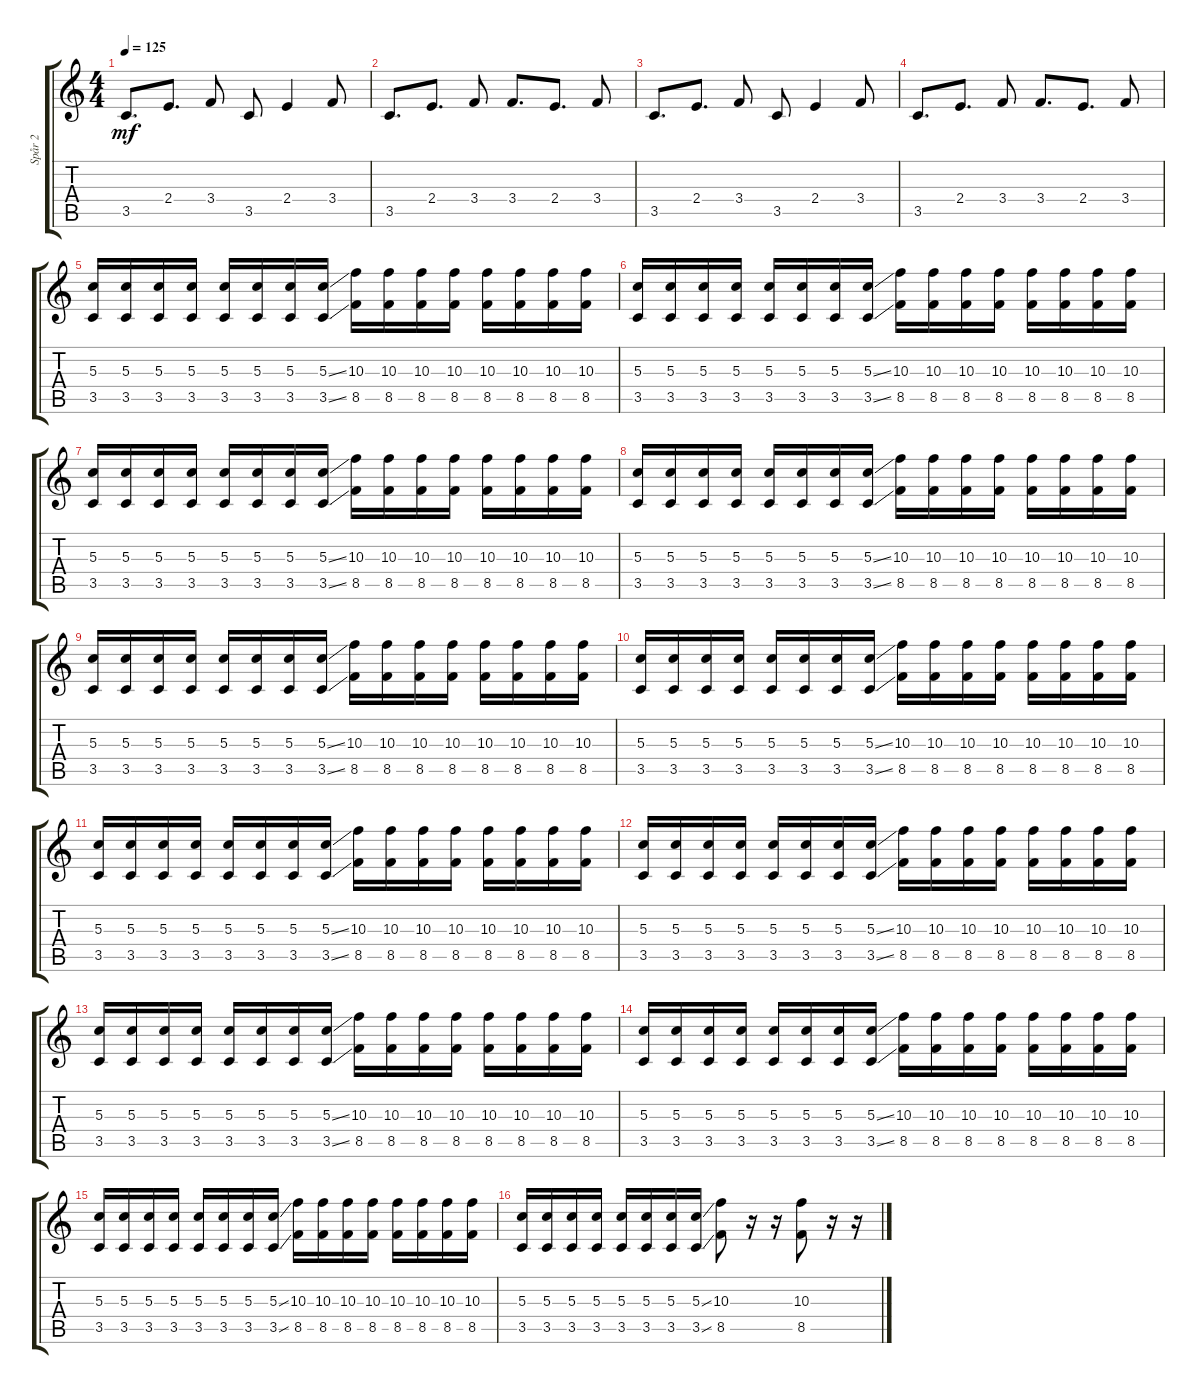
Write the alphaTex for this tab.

\track ("Spår 2" "Spår 2") {instrument overdrivenguitar}
\staff {score tabs}
\tuning (E4 B3 G3 D3 A2 E2) {hide}
\ts (4 4)
\tempo 125
\clef g2
\ks c
3.5.8{d dy mf} 2.4.8{d} 3.4.8 3.5.8 2.4.4 3.4.8 |
3.5.8{d} 2.4.8{d} 3.4.8 3.4.8{d} 2.4.8{d} 3.4.8 |
3.5.8{d} 2.4.8{d} 3.4.8 3.5.8 2.4.4 3.4.8 |
3.5.8{d} 2.4.8{d} 3.4.8 3.4.8{d} 2.4.8{d} 3.4.8 |
(5.3 3.5).16 (5.3 3.5).16 (5.3 3.5).16 (5.3 3.5).16 (5.3 3.5).16 (5.3 3.5).16 (5.3 3.5).16 (5.3{ss} 3.5{ss}).16 (10.3 8.5).16 (10.3 8.5).16 (10.3 8.5).16 (10.3 8.5).16 (10.3 8.5).16 (10.3 8.5).16 (10.3 8.5).16 (10.3 8.5).16 |
(5.3 3.5).16 (5.3 3.5).16 (5.3 3.5).16 (5.3 3.5).16 (5.3 3.5).16 (5.3 3.5).16 (5.3 3.5).16 (5.3{ss} 3.5{ss}).16 (10.3 8.5).16 (10.3 8.5).16 (10.3 8.5).16 (10.3 8.5).16 (10.3 8.5).16 (10.3 8.5).16 (10.3 8.5).16 (10.3 8.5).16 |
(5.3 3.5).16 (5.3 3.5).16 (5.3 3.5).16 (5.3 3.5).16 (5.3 3.5).16 (5.3 3.5).16 (5.3 3.5).16 (5.3{ss} 3.5{ss}).16 (10.3 8.5).16 (10.3 8.5).16 (10.3 8.5).16 (10.3 8.5).16 (10.3 8.5).16 (10.3 8.5).16 (10.3 8.5).16 (10.3 8.5).16 |
(5.3 3.5).16 (5.3 3.5).16 (5.3 3.5).16 (5.3 3.5).16 (5.3 3.5).16 (5.3 3.5).16 (5.3 3.5).16 (5.3{ss} 3.5{ss}).16 (10.3 8.5).16 (10.3 8.5).16 (10.3 8.5).16 (10.3 8.5).16 (10.3 8.5).16 (10.3 8.5).16 (10.3 8.5).16 (10.3 8.5).16 |
(5.3 3.5).16 (5.3 3.5).16 (5.3 3.5).16 (5.3 3.5).16 (5.3 3.5).16 (5.3 3.5).16 (5.3 3.5).16 (5.3{ss} 3.5{ss}).16 (10.3 8.5).16 (10.3 8.5).16 (10.3 8.5).16 (10.3 8.5).16 (10.3 8.5).16 (10.3 8.5).16 (10.3 8.5).16 (10.3 8.5).16 |
(5.3 3.5).16 (5.3 3.5).16 (5.3 3.5).16 (5.3 3.5).16 (5.3 3.5).16 (5.3 3.5).16 (5.3 3.5).16 (5.3{ss} 3.5{ss}).16 (10.3 8.5).16 (10.3 8.5).16 (10.3 8.5).16 (10.3 8.5).16 (10.3 8.5).16 (10.3 8.5).16 (10.3 8.5).16 (10.3 8.5).16 |
(5.3 3.5).16 (5.3 3.5).16 (5.3 3.5).16 (5.3 3.5).16 (5.3 3.5).16 (5.3 3.5).16 (5.3 3.5).16 (5.3{ss} 3.5{ss}).16 (10.3 8.5).16 (10.3 8.5).16 (10.3 8.5).16 (10.3 8.5).16 (10.3 8.5).16 (10.3 8.5).16 (10.3 8.5).16 (10.3 8.5).16 |
(5.3 3.5).16 (5.3 3.5).16 (5.3 3.5).16 (5.3 3.5).16 (5.3 3.5).16 (5.3 3.5).16 (5.3 3.5).16 (5.3{ss} 3.5{ss}).16 (10.3 8.5).16 (10.3 8.5).16 (10.3 8.5).16 (10.3 8.5).16 (10.3 8.5).16 (10.3 8.5).16 (10.3 8.5).16 (10.3 8.5).16 |
(5.3 3.5).16 (5.3 3.5).16 (5.3 3.5).16 (5.3 3.5).16 (5.3 3.5).16 (5.3 3.5).16 (5.3 3.5).16 (5.3{ss} 3.5{ss}).16 (10.3 8.5).16 (10.3 8.5).16 (10.3 8.5).16 (10.3 8.5).16 (10.3 8.5).16 (10.3 8.5).16 (10.3 8.5).16 (10.3 8.5).16 |
(5.3 3.5).16 (5.3 3.5).16 (5.3 3.5).16 (5.3 3.5).16 (5.3 3.5).16 (5.3 3.5).16 (5.3 3.5).16 (5.3{ss} 3.5{ss}).16 (10.3 8.5).16 (10.3 8.5).16 (10.3 8.5).16 (10.3 8.5).16 (10.3 8.5).16 (10.3 8.5).16 (10.3 8.5).16 (10.3 8.5).16 |
(5.3 3.5).16 (5.3 3.5).16 (5.3 3.5).16 (5.3 3.5).16 (5.3 3.5).16 (5.3 3.5).16 (5.3 3.5).16 (5.3{ss} 3.5{ss}).16 (10.3 8.5).16 (10.3 8.5).16 (10.3 8.5).16 (10.3 8.5).16 (10.3 8.5).16 (10.3 8.5).16 (10.3 8.5).16 (10.3 8.5).16 |
(5.3 3.5).16 (5.3 3.5).16 (5.3 3.5).16 (5.3 3.5).16 (5.3 3.5).16 (5.3 3.5).16 (5.3 3.5).16 (5.3{ss} 3.5{ss}).16 (10.3 8.5).8 r.16 r.16 (10.3 8.5).8 r.16 r.16
